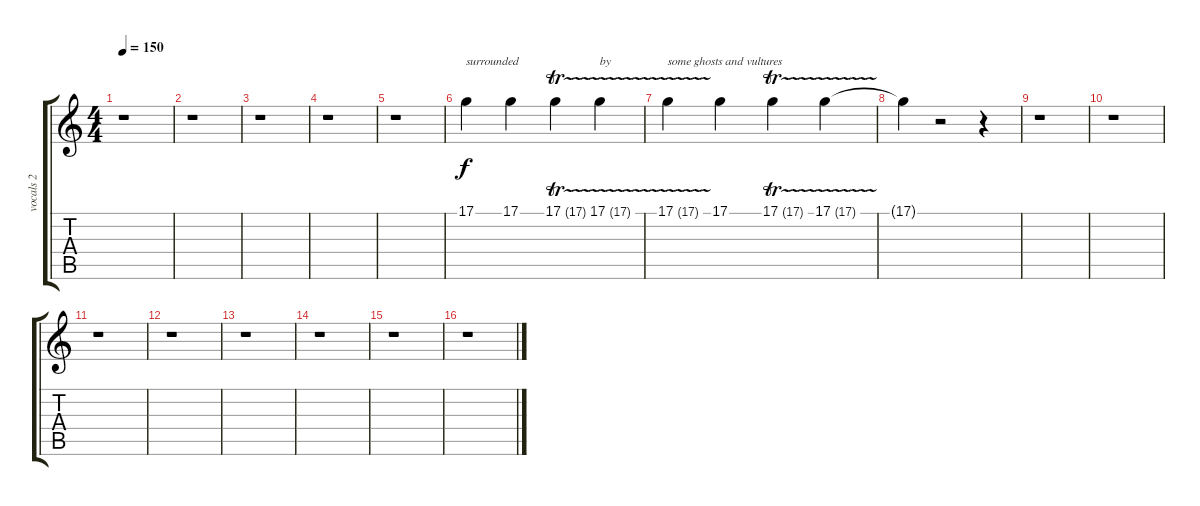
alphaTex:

\track ("vocals 2" "vocals 2") {instrument lead2sawtooth}
\staff {score tabs}
\tuning (D4 A3 F3 C3 G2 C2) {hide}
\ts (4 4)
\tempo 150
\clef g2
\ks c
r.1{dy f} |
r.1 |
r.1 |
r.1 |
r.1 |
17.1.4{txt "surrounded" instrument gunshot} 17.1.4 17.1{tr (17 16)}.4 17.1{tr (17 16)}.4{txt "by"} |
17.1{tr (17 16)}.4{txt "some ghosts and vultures"} 17.1.4 17.1{tr (17 16)}.4 17.1{tr (17 16)}.4 |
17.1{t}.4 r.2 r.4 |
r.1 |
r.1 |
r.1 |
r.1 |
r.1 |
r.1 |
r.1 |
r.1
